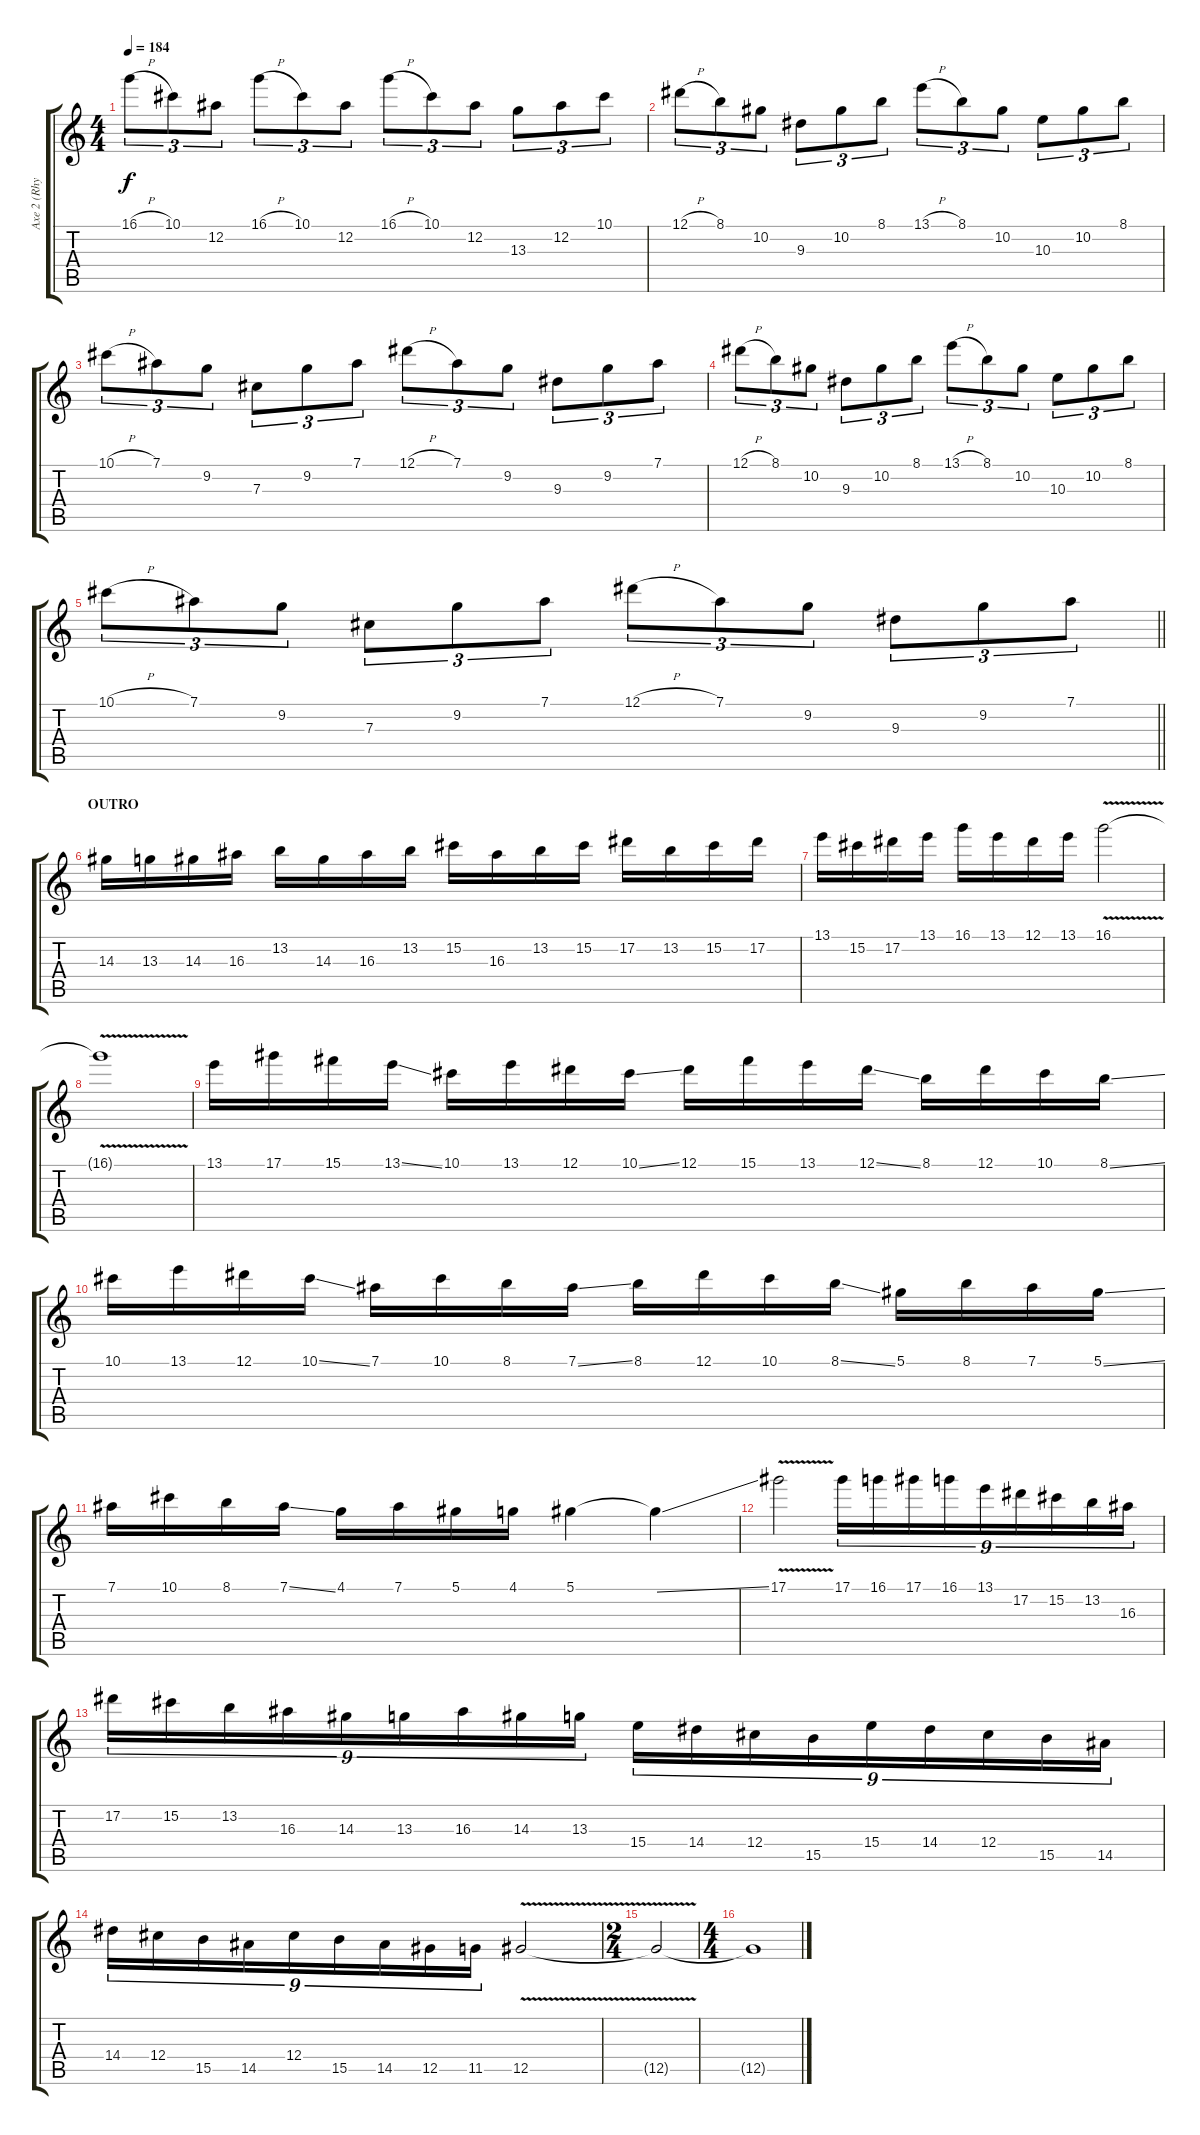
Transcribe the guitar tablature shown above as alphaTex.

\track ("Axe 2 (Rhythm+Lead)" "Axe 2 (Rhy") {instrument distortionguitar}
\staff {score tabs}
\tuning (Eb4 Bb3 Gb3 Db3 Ab2 Eb2) {hide}
\ts (4 4)
\tempo 184
\clef g2
\ks c
16.1{h}.8{tu (3 2) dy f} 10.1.8{tu (3 2)} 12.2.8{tu (3 2)} 16.1{h}.8{tu (3 2)} 10.1.8{tu (3 2)} 12.2.8{tu (3 2)} 16.1{h}.8{tu (3 2)} 10.1.8{tu (3 2)} 12.2.8{tu (3 2)} 13.3.8{tu (3 2)} 12.2.8{tu (3 2)} 10.1.8{tu (3 2)} |
12.1{h}.8{tu (3 2)} 8.1.8{tu (3 2)} 10.2.8{tu (3 2)} 9.3.8{tu (3 2)} 10.2.8{tu (3 2)} 8.1.8{tu (3 2)} 13.1{h}.8{tu (3 2)} 8.1.8{tu (3 2)} 10.2.8{tu (3 2)} 10.3.8{tu (3 2)} 10.2.8{tu (3 2)} 8.1.8{tu (3 2)} |
10.1{h}.8{tu (3 2)} 7.1.8{tu (3 2)} 9.2.8{tu (3 2)} 7.3.8{tu (3 2)} 9.2.8{tu (3 2)} 7.1.8{tu (3 2)} 12.1{h}.8{tu (3 2)} 7.1.8{tu (3 2)} 9.2.8{tu (3 2)} 9.3.8{tu (3 2)} 9.2.8{tu (3 2)} 7.1.8{tu (3 2)} |
12.1{h}.8{tu (3 2)} 8.1.8{tu (3 2)} 10.2.8{tu (3 2)} 9.3.8{tu (3 2)} 10.2.8{tu (3 2)} 8.1.8{tu (3 2)} 13.1{h}.8{tu (3 2)} 8.1.8{tu (3 2)} 10.2.8{tu (3 2)} 10.3.8{tu (3 2)} 10.2.8{tu (3 2)} 8.1.8{tu (3 2)} |
\barLineRight lightlight
10.1{h}.8{tu (3 2)} 7.1.8{tu (3 2)} 9.2.8{tu (3 2)} 7.3.8{tu (3 2)} 9.2.8{tu (3 2)} 7.1.8{tu (3 2)} 12.1{h}.8{tu (3 2)} 7.1.8{tu (3 2)} 9.2.8{tu (3 2)} 9.3.8{tu (3 2)} 9.2.8{tu (3 2)} 7.1.8{tu (3 2)} |
\section ("" "OUTRO")
14.3.16 13.3.16 14.3.16 16.3.16 13.2.16 14.3.16 16.3.16 13.2.16 15.2.16 16.3.16 13.2.16 15.2.16 17.2.16 13.2.16 15.2.16 17.2.16 |
13.1.16 15.2.16 17.2.16 13.1.16 16.1.16 13.1.16 12.1.16 13.1.16 16.1{v}.2 |
16.1{t}.1 |
13.1.16 17.1.16 15.1.16 13.1{ss}.16 10.1.16 13.1.16 12.1.16 10.1{ss}.16 12.1.16 15.1.16 13.1.16 12.1{ss}.16 8.1.16 12.1.16 10.1.16 8.1{ss}.16 |
10.1.16 13.1.16 12.1.16 10.1{ss}.16 7.1.16 10.1.16 8.1.16 7.1{ss}.16 8.1.16 12.1.16 10.1.16 8.1{ss}.16 5.1.16 8.1.16 7.1.16 5.1{ss}.16 |
7.1.16 10.1.16 8.1.16 7.1{ss}.16 4.1.16 7.1.16 5.1.16 4.1.16 5.1.4 5.1{ss t}.4 |
17.1{v}.2 17.1.16{tu (9 8)} 16.1.16{tu (9 8)} 17.1.16{tu (9 8)} 16.1.16{tu (9 8)} 13.1.16{tu (9 8)} 17.2.16{tu (9 8)} 15.2.16{tu (9 8)} 13.2.16{tu (9 8)} 16.3.16{tu (9 8)} |
17.2.16{tu (9 8)} 15.2.16{tu (9 8)} 13.2.16{tu (9 8)} 16.3.16{tu (9 8)} 14.3.16{tu (9 8)} 13.3.16{tu (9 8)} 16.3.16{tu (9 8)} 14.3.16{tu (9 8)} 13.3.16{tu (9 8)} 15.4.16{tu (9 8)} 14.4.16{tu (9 8)} 12.4.16{tu (9 8)} 15.5.16{tu (9 8)} 15.4.16{tu (9 8)} 14.4.16{tu (9 8)} 12.4.16{tu (9 8)} 15.5.16{tu (9 8)} 14.5.16{tu (9 8)} |
14.4.16{tu (9 8)} 12.4.16{tu (9 8)} 15.5.16{tu (9 8)} 14.5.16{tu (9 8)} 12.4.16{tu (9 8)} 15.5.16{tu (9 8)} 14.5.16{tu (9 8)} 12.5.16{tu (9 8)} 11.5.16{tu (9 8)} 12.5{v}.2 |
\ts (2 4)
12.5{t}.2 |
\ts (4 4)
12.5{t}.1
